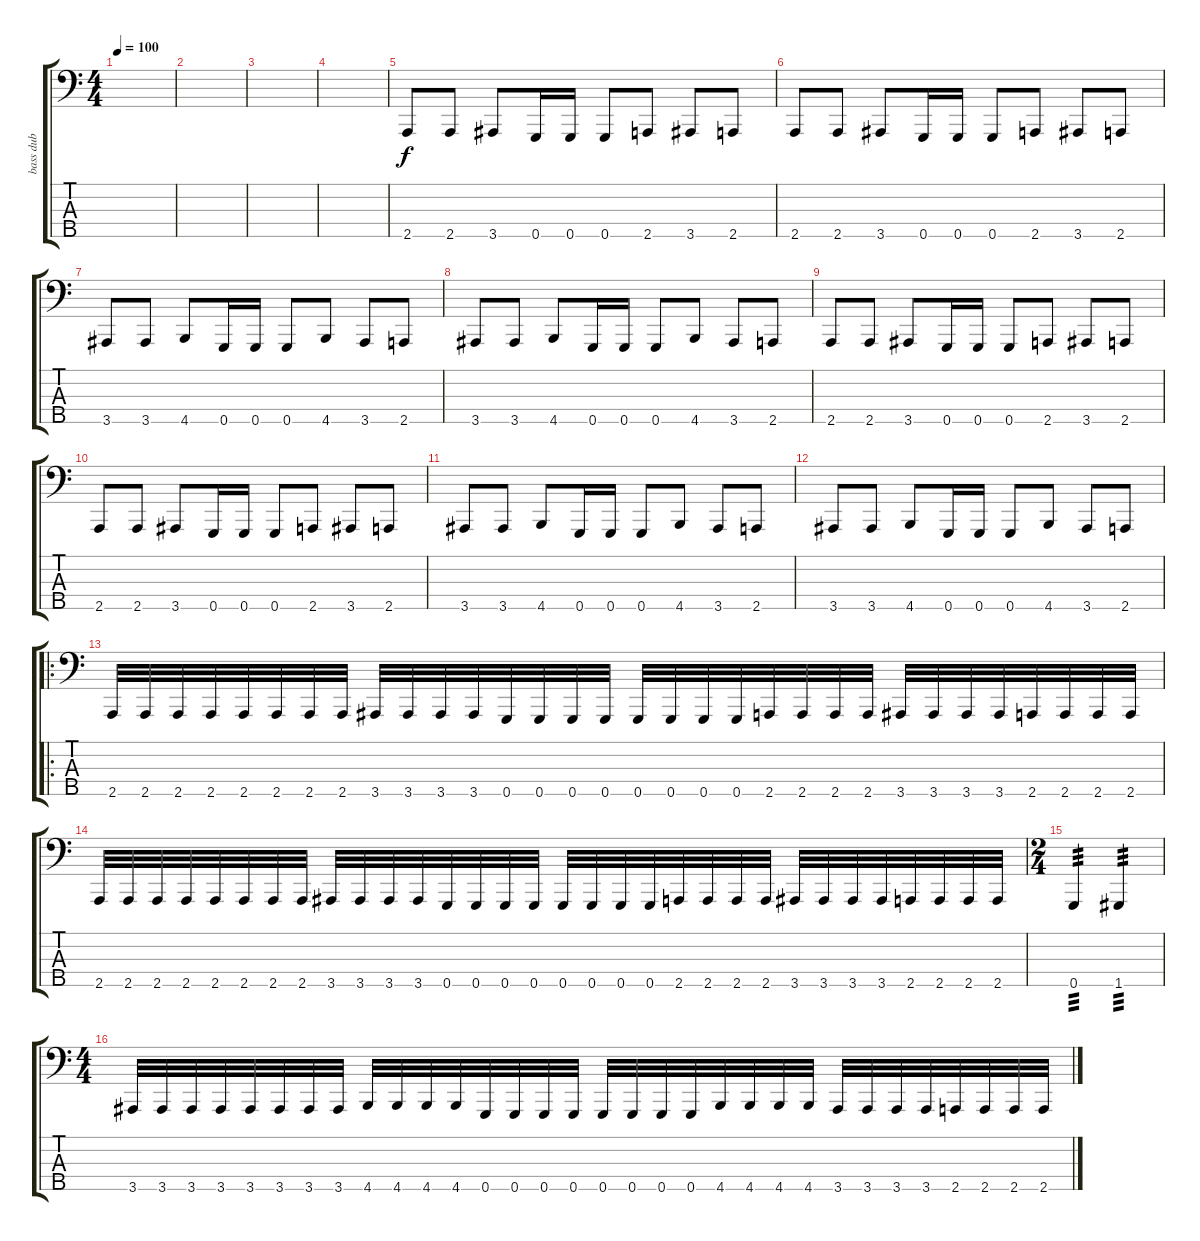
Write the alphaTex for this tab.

\track ("bass dub" "bass dub") {instrument electricbasspick}
\staff {score tabs}
\tuning (Eb2 Bb1 F1 C1 G0) {hide}
\ts (4 4)
\tempo 100
\clef f4
\ks c
|
|
|
|
2.5.8 2.5.8 3.5.8 0.5.16 0.5.16 0.5.8 2.5.8 3.5.8 2.5.8 |
2.5.8 2.5.8 3.5.8 0.5.16 0.5.16 0.5.8 2.5.8 3.5.8 2.5.8 |
3.5.8 3.5.8 4.5.8 0.5.16 0.5.16 0.5.8 4.5.8 3.5.8 2.5.8 |
3.5.8 3.5.8 4.5.8 0.5.16 0.5.16 0.5.8 4.5.8 3.5.8 2.5.8 |
2.5.8 2.5.8 3.5.8 0.5.16 0.5.16 0.5.8 2.5.8 3.5.8 2.5.8 |
2.5.8 2.5.8 3.5.8 0.5.16 0.5.16 0.5.8 2.5.8 3.5.8 2.5.8 |
3.5.8 3.5.8 4.5.8 0.5.16 0.5.16 0.5.8 4.5.8 3.5.8 2.5.8 |
3.5.8 3.5.8 4.5.8 0.5.16 0.5.16 0.5.8 4.5.8 3.5.8 2.5.8 |
\ro
2.5.32 2.5.32 2.5.32 2.5.32 2.5.32 2.5.32 2.5.32 2.5.32 3.5.32 3.5.32 3.5.32 3.5.32 0.5.32 0.5.32 0.5.32 0.5.32 0.5.32 0.5.32 0.5.32 0.5.32 2.5.32 2.5.32 2.5.32 2.5.32 3.5.32 3.5.32 3.5.32 3.5.32 2.5.32 2.5.32 2.5.32 2.5.32 |
2.5.32 2.5.32 2.5.32 2.5.32 2.5.32 2.5.32 2.5.32 2.5.32 3.5.32 3.5.32 3.5.32 3.5.32 0.5.32 0.5.32 0.5.32 0.5.32 0.5.32 0.5.32 0.5.32 0.5.32 2.5.32 2.5.32 2.5.32 2.5.32 3.5.32 3.5.32 3.5.32 3.5.32 2.5.32 2.5.32 2.5.32 2.5.32 |
\ts (2 4)
0.5.4{tp 3} 1.5.4{tp 3} |
\ts (4 4)
3.5.32 3.5.32 3.5.32 3.5.32 3.5.32 3.5.32 3.5.32 3.5.32 4.5.32 4.5.32 4.5.32 4.5.32 0.5.32 0.5.32 0.5.32 0.5.32 0.5.32 0.5.32 0.5.32 0.5.32 4.5.32 4.5.32 4.5.32 4.5.32 3.5.32 3.5.32 3.5.32 3.5.32 2.5.32 2.5.32 2.5.32 2.5.32
